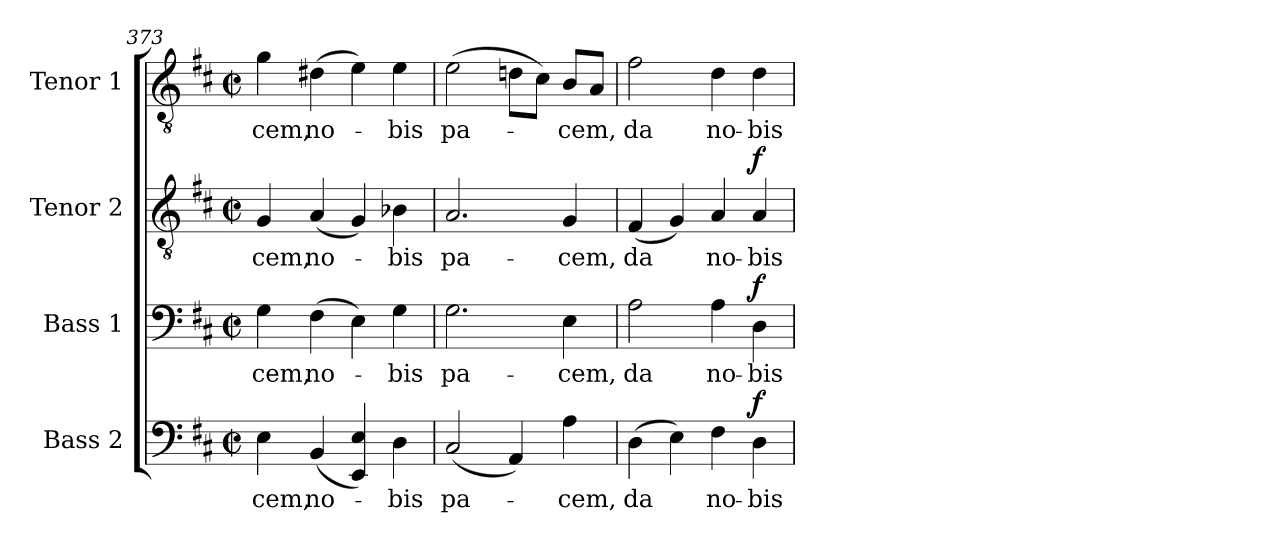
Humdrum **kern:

**kern	**text	**dynam	**kern	**text	**dynam	**kern	**text	**dynam	**kern	**text
*part4	*part4	*part4	*part3	*part3	*part3	*part2	*part2	*part2	*part1	*part1
*staff4	*staff4	*staff4	*staff3	*staff3	*staff3	*staff2	*staff2	*staff2	*staff1	*staff1
*I"Bass 2	*	*	*I"Bass 1	*	*	*I"Tenor 2	*	*	*I"Tenor 1	*
*I'B. 2	*	*	*I'B. 1	*	*	*I'T. 2	*	*	*I'T. 1	*
*clefF4	*	*	*clefF4	*	*	*clefGv2	*	*	*clefGv2	*
*k[f#c#]	*	*	*k[f#c#]	*	*	*k[f#c#]	*	*	*k[f#c#]	*
*D:	*	*	*D:	*	*	*D:	*	*	*D:	*
*M2/2	*	*	*M2/2	*	*	*M2/2	*	*	*M2/2	*
*met(c|)	*	*	*met(c|)	*	*	*met(c|)	*	*	*met(c|)	*
=373	=373	=373	=373	=373	=373	=373	=373	=373	=373	=373
!	!LO:LY:b	!	!	!LO:LY:b	!	!	!LO:LY:b	!	!	!LO:LY:b
4E\	-cem,	.	4G\	-cem,	.	4G/	-cem,	.	4g\	-cem,
!	!LO:LY:b	!	!	!LO:LY:b	!	!	!LO:LY:b	!	!	!LO:LY:b
(<4BB/	no-	.	(>4F#\	no-	.	(<4A/	no-	.	(>4d#X\	no-
4EE/ 4E/)	.	.	4E\)	.	.	4G/)	.	.	4e\)	.
!	!LO:LY:b	!	!	!LO:LY:b	!	!	!LO:LY:b	!	!	!LO:LY:b
4D\	-bis	.	4G\	-bis	.	4B-X\	-bis	.	4e\	-bis
=374	=374	=374	=374	=374	=374	=374	=374	=374	=374	=374
!	!LO:LY:b	!	!	!LO:LY:b	!	!	!LO:LY:b	!	!	!LO:LY:b
(<2C#/	pa-	.	2.G\	pa-	.	2.A/	pa-	.	(>2e\	pa-
4AA/)	.	.	.	.	.	.	.	.	8dn\L	.
.	.	.	.	.	.	.	.	.	8c#\J)	.
!	!LO:LY:b	!	!	!LO:LY:b	!	!	!LO:LY:b	!	!	!LO:LY:b
4A\	-cem,	.	4E\	-cem,	.	4G/	-cem,	.	8B/L	-cem,
.	.	.	.	.	.	.	.	.	8A/J	.
=375	=375	=375	=375	=375	=375	=375	=375	=375	=375	=375
!	!LO:LY:b	!	!	!LO:LY:b	!	!	!LO:LY:b	!	!	!LO:LY:b
(>4D\	da	.	2A\	da	.	(<4F#/	da	.	2f#\	da
4E\)	.	.	.	.	.	4G/)	.	.	.	.
!	!LO:LY:b	!	!	!LO:LY:b	!	!	!LO:LY:b	!	!	!LO:LY:b
4F#\	no-	.	4A\	no-	.	4A/	no-	.	4d\	no-
!	!LO:LY:b	!LO:DY:a	!	!LO:LY:b	!LO:DY:a	!	!LO:LY:b	!LO:DY:a	!	!LO:LY:b
4D\	-bis	f	4D\	-bis	f	4A/	-bis	f	4d\	-bis
=	=	=	=	=	=	=	=	=	=	=
*-	*-	*-	*-	*-	*-	*-	*-	*-	*-	*-
